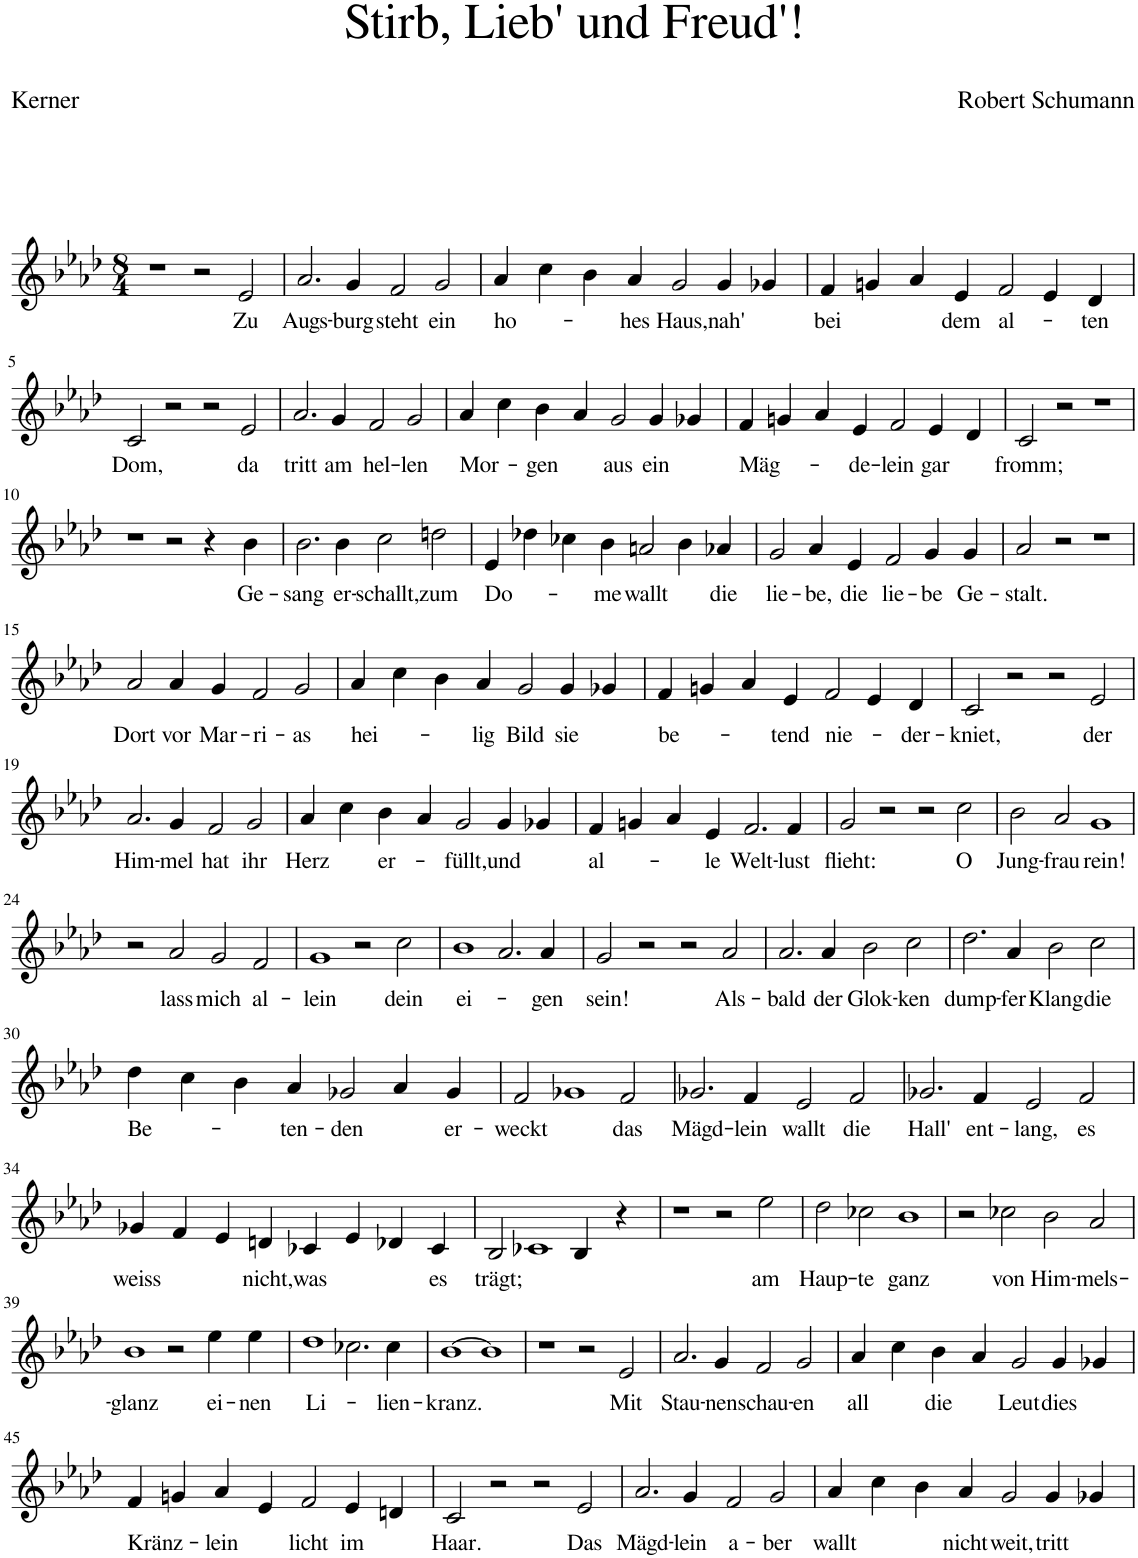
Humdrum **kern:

**kern	**text
*part1	*part1
*staff1	*staff1
*I"Piano	*
*I'Pno	*
*clefG2	*
*k[b-e-a-d-]	*
*M8/4	*
=1	=1
1r	.
2r	.
!	!LO:LY:b
2e-/	Zu
=2	=2
!	!LO:LY:b
2.a-/	Augs-
!	!LO:LY:b
4g/	-burg
!	!LO:LY:b
2f/	steht
!	!LO:LY:b
2g/	ein
=3	=3
!	!LO:LY:b
4a-/	ho-
4cc\	.
4b-\	.
!	!LO:LY:b
4a-/	-hes
!	!LO:LY:b
2g/	Haus,
!	!LO:LY:b
4g/	nah'
4g-X/	.
=4	=4
!	!LO:LY:b
4f/	bei
4gn/	.
4a-/	.
!	!LO:LY:b
4e-/	dem
!	!LO:LY:b
2f/	al-
4e-/	.
!	!LO:LY:b
4d-/	-ten
!!LO:LB:g=z
=5	=5
!	!LO:LY:b
2c/	Dom,
2r	.
2r	.
!	!LO:LY:b
2e-/	da
=6	=6
!	!LO:LY:b
2.a-/	tritt
!	!LO:LY:b
4g/	am
!	!LO:LY:b
2f/	hel-
!	!LO:LY:b
2g/	-len
=7	=7
!	!LO:LY:b
4a-/	Mor-
4cc\	.
!	!LO:LY:b
4b-\	-gen
4a-/	.
!	!LO:LY:b
2g/	aus
!	!LO:LY:b
4g/	ein
4g-X/	.
=8	=8
!	!LO:LY:b
4f/	Mäg-
4gn/	.
4a-/	.
!	!LO:LY:b
4e-/	-de-
!	!LO:LY:b
2f/	-lein
!	!LO:LY:b
4e-/	gar
4d-/	.
=9	=9
!	!LO:LY:b
2c/	fromm;
2r	.
1r	.
!!LO:LB:g=z
=10	=10
1r	.
2r	.
4r	.
!	!LO:LY:b
4b-\	Ge-
=11	=11
!	!LO:LY:b
2.b-\	-sang
!	!LO:LY:b
4b-\	er-
!	!LO:LY:b
2cc\	-schallt,
!	!LO:LY:b
2ddn\	zum
=12	=12
!	!LO:LY:b
4e-/	Do-
4dd-X\	.
4cc-X\	.
!	!LO:LY:b
4b-\	-me
!	!LO:LY:b
2an/	wallt
4b-\	.
!	!LO:LY:b
4a-X/	die
=13	=13
!	!LO:LY:b
2g/	lie-
!	!LO:LY:b
4a-/	-be,
!	!LO:LY:b
4e-/	die
!	!LO:LY:b
2f/	lie-
!	!LO:LY:b
4g/	-be
!	!LO:LY:b
4g/	Ge-
=14	=14
!	!LO:LY:b
2a-/	-stalt.
2r	.
1r	.
!!LO:LB:g=z
=15	=15
!	!LO:LY:b
2a-/	Dort
!	!LO:LY:b
4a-/	vor
!	!LO:LY:b
4g/	Mar-
!	!LO:LY:b
2f/	-ri-
!	!LO:LY:b
2g/	-as
=16	=16
!	!LO:LY:b
4a-/	hei-
4cc\	.
4b-\	.
!	!LO:LY:b
4a-/	-lig
!	!LO:LY:b
2g/	Bild
!	!LO:LY:b
4g/	sie
4g-X/	.
=17	=17
!	!LO:LY:b
4f/	be-
4gn/	.
4a-/	.
!	!LO:LY:b
4e-/	-tend
!	!LO:LY:b
2f/	nie-
4e-/	.
!	!LO:LY:b
4d-/	-der-
=18	=18
!	!LO:LY:b
2c/	-kniet,
2r	.
2r	.
!	!LO:LY:b
2e-/	der
!!LO:LB:g=z
=19	=19
!	!LO:LY:b
2.a-/	Him-
!	!LO:LY:b
4g/	-mel
!	!LO:LY:b
2f/	hat
!	!LO:LY:b
2g/	ihr
=20	=20
!	!LO:LY:b
4a-/	Herz
4cc\	.
!	!LO:LY:b
4b-\	er-
4a-/	.
!	!LO:LY:b
2g/	-füllt,
!	!LO:LY:b
4g/	und
4g-X/	.
=21	=21
!	!LO:LY:b
4f/	al-
4gn/	.
4a-/	.
!	!LO:LY:b
4e-/	-le
!	!LO:LY:b
2.f/	Welt-
!	!LO:LY:b
4f/	-lust
=22	=22
!	!LO:LY:b
2g/	flieht:
2r	.
2r	.
!	!LO:LY:b
2cc\	O
=23	=23
!	!LO:LY:b
2b-\	Jung-
!	!LO:LY:b
2a-/	-frau
!	!LO:LY:b
1g	rein!
!!LO:LB:g=z
=24	=24
2r	.
!	!LO:LY:b
2a-/	lass
!	!LO:LY:b
2g/	mich
!	!LO:LY:b
2f/	al-
=25	=25
!	!LO:LY:b
1g	-lein
2r	.
!	!LO:LY:b
2cc\	dein
=26	=26
!	!LO:LY:b
1b-	ei-
2.a-/	.
!	!LO:LY:b
4a-/	-gen
=27	=27
!	!LO:LY:b
2g/	sein!
2r	.
2r	.
!	!LO:LY:b
2a-/	Als-
=28	=28
!	!LO:LY:b
2.a-/	-bald
!	!LO:LY:b
4a-/	der
!	!LO:LY:b
2b-\	Glok-
!	!LO:LY:b
2cc\	-ken
=29	=29
!	!LO:LY:b
2.dd-\	dump-
!	!LO:LY:b
4a-/	-fer
!	!LO:LY:b
2b-\	Klang
!	!LO:LY:b
2cc\	die
!!LO:LB:g=z
=30	=30
!	!LO:LY:b
4dd-\	Be-
4cc\	.
4b-\	.
!	!LO:LY:b
4a-/	-ten-
!	!LO:LY:b
2g-X/	-den
4a-/	.
!	!LO:LY:b
4g-/	er-
=31	=31
!	!LO:LY:b
2f/	-weckt
1g-X	.
!	!LO:LY:b
2f/	das
=32	=32
!	!LO:LY:b
2.g-X/	Mägd-
!	!LO:LY:b
4f/	-lein
!	!LO:LY:b
2e-/	wallt
!	!LO:LY:b
2f/	die
=33	=33
!	!LO:LY:b
2.g-X/	Hall'
!	!LO:LY:b
4f/	ent-
!	!LO:LY:b
2e-/	-lang,
!	!LO:LY:b
2f/	es
!!LO:LB:g=z
=34	=34
!	!LO:LY:b
4g-X/	weiss
4f/	.
4e-/	.
!	!LO:LY:b
4dn/	nicht,
!	!LO:LY:b
4c-X/	was
4e-/	.
4d-X/	.
!	!LO:LY:b
4c-/	es
=35	=35
!	!LO:LY:b
2B-/	trägt;
1c-X	.
4B-/	.
4r	.
=36	=36
1r	.
2r	.
!	!LO:LY:b
2ee-\	am
=37	=37
!	!LO:LY:b
2dd-\	Haup-
!	!LO:LY:b
2cc-X\	-te
!	!LO:LY:b
1b-	ganz
=38	=38
2r	.
!	!LO:LY:b
2cc-X\	von
!	!LO:LY:b
2b-\	Him-
!	!LO:LY:b
2a-/	-mels-
!!LO:LB:g=z
=39	=39
!	!LO:LY:b
1b-	-glanz
2r	.
!	!LO:LY:b
4ee-\	ei-
!	!LO:LY:b
4ee-\	-nen
=40	=40
!	!LO:LY:b
1dd-	Li-
2.cc-X\	.
!	!LO:LY:b
4cc-\	-lien-
=41	=41
!	!LO:LY:b
[1b-	-kranz.
1b-]	.
=42	=42
1r	.
2r	.
!	!LO:LY:b
2e-/	Mit
=43	=43
!	!LO:LY:b
2.a-/	Stau-
!	!LO:LY:b
4g/	-nen
!	!LO:LY:b
2f/	schau-
!	!LO:LY:b
2g/	-en
=44	=44
!	!LO:LY:b
4a-/	all
4cc\	.
!	!LO:LY:b
4b-\	die
4a-/	.
!	!LO:LY:b
2g/	Leut
!	!LO:LY:b
4g/	dies
4g-X/	.
!!LO:LB:g=z
=45	=45
!	!LO:LY:b
4f/	Kränz-
4gn/	.
!	!LO:LY:b
4a-/	-lein
4e-/	.
!	!LO:LY:b
2f/	licht
!	!LO:LY:b
4e-/	im
4dn/	.
=46	=46
!	!LO:LY:b
2c/	Haar.
2r	.
2r	.
!	!LO:LY:b
2e-/	Das
=47	=47
!	!LO:LY:b
2.a-/	Mägd-
!	!LO:LY:b
4g/	-lein
!	!LO:LY:b
2f/	a-
!	!LO:LY:b
2g/	-ber
=48	=48
!	!LO:LY:b
4a-/	wallt
4cc\	.
4b-\	.
!	!LO:LY:b
4a-/	nicht
!	!LO:LY:b
2g/	weit,
!	!LO:LY:b
4g/	tritt
4g-X/	.
=	=
*-	*-
